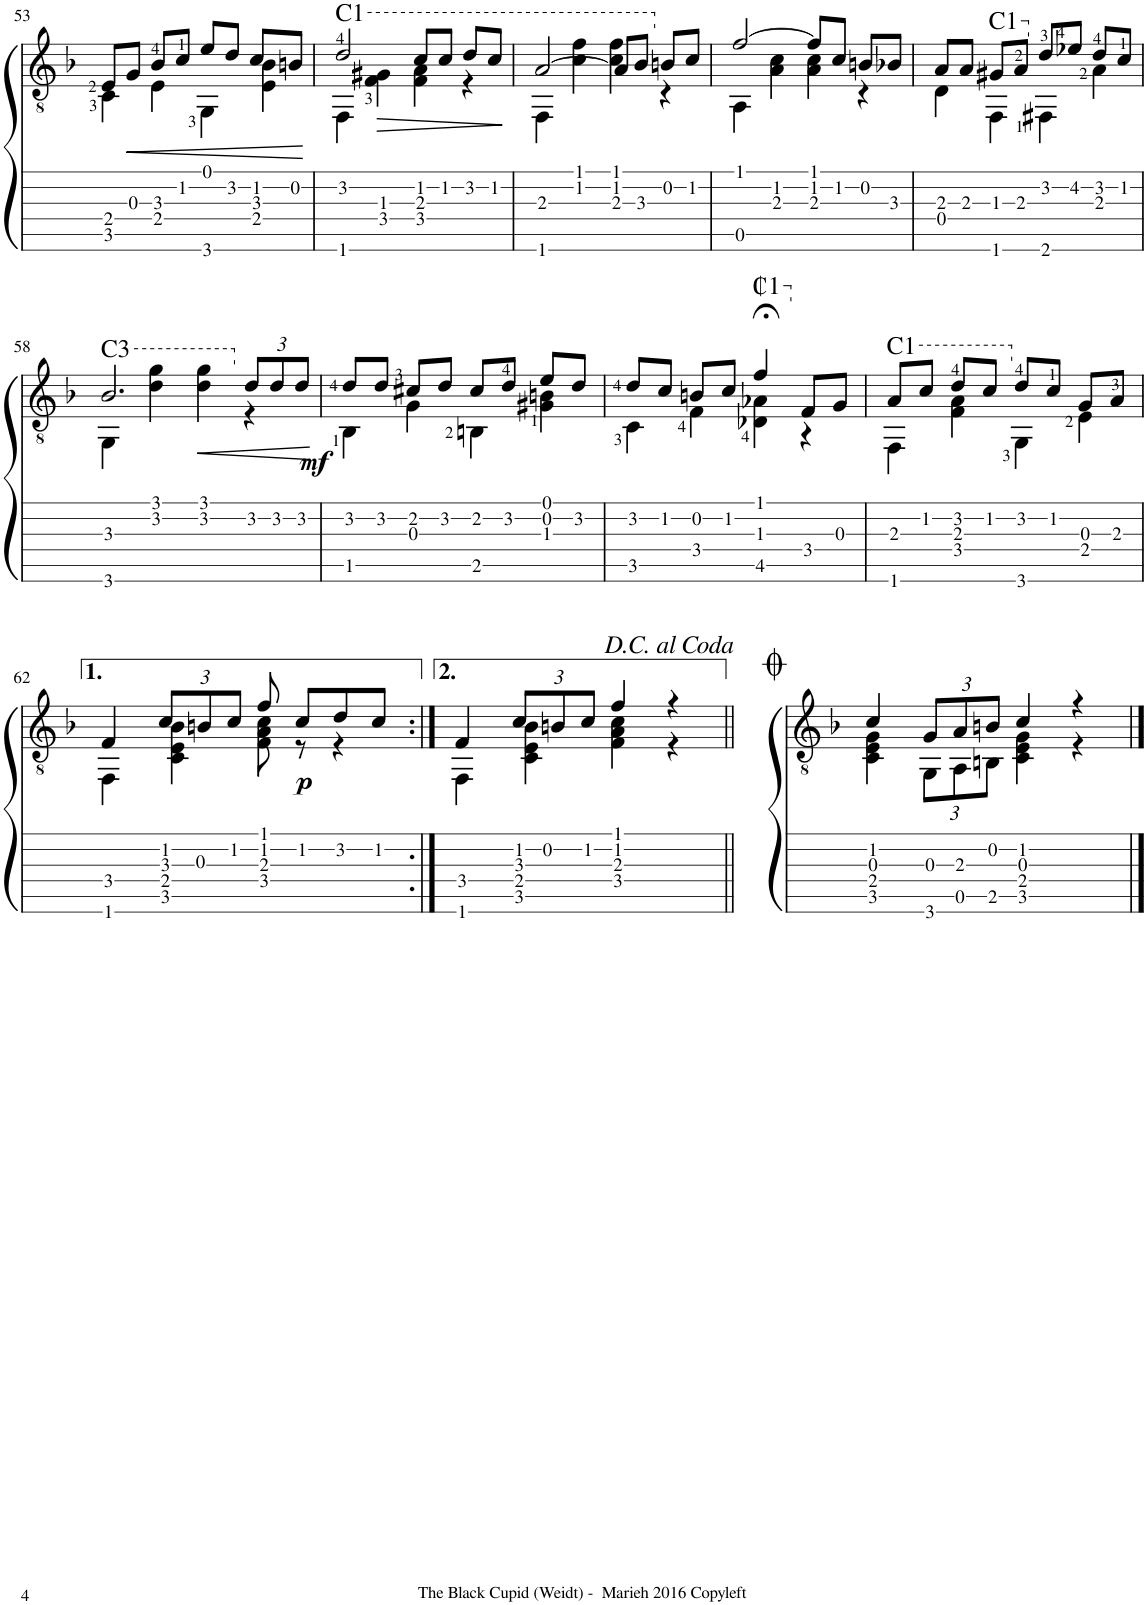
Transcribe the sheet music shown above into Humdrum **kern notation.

**kern	**kern	**dynam
*part2	*part1	*part1
*staff2	*staff1	*staff1
*I"Guitare classique [Tablature]	*I"Guitare classique	*
!!LO:PB:g=z
*	*clefGv2	*
*k[b-]	*k[b-]	*
*M4/4	*M4/4	*
*met(c)	*met(c)	*
=53	=53	=53
*^	*^	*
8EL	4C	8E/L	4C\	.
!	!	!	!	!LO:HP:b
8GJ	.	8G/J	.	<
8B-L	4E	8B-/L	4E\	.
8cJ	.	8c/J	.	.
8eL	4GG	8e/L	4GG\	.
8dJ	.	8d/J	.	.
8cL	4E 4B-	8c/L	4E\ 4B-\	.
8BnJ	.	8Bn/J	.	.
*v	*v	*	*	*
*	*v	*v	*
.	.	[
=54	=54	=54
*^	*^	*
!	!	!LO:TX:a:t=C1	!	!
2d	4FF	2d/	4FF\	.
!	!	!	!	!LO:HP:b
.	4F 4G#X	.	4F\ 4G#X\	>
8cL	4F 4A	8c/L	4F\ 4A\	.
8cJ	.	8c/J	.	.
8dL	4r	8d/L	4r	.
8cJ	.	8c/J	.	.
=55	=55	=55	=55	=55
[2A	4FF	[2A/	4FF\	.
.	4c 4f	.	4c\ 4f\	.
8AL]	4c 4f	8A/L]	4c\ 4f\	.
8B-J	.	8B-/J	.	.
8BnL	4r	8Bn/L	4r	.
8cJ	.	8c/J	.	.
=56	=56	=56	=56	=56
[2f	4AA	[2f/	4AA\	.
.	4A 4c	.	4A\ 4c\	.
8fL]	4A 4c	8f/L]	4A\ 4c\	.
8cJ	.	8c/J	.	.
8BnL	4r	8Bn/L	4r	.
8B-XJ	.	8B-X/J	.	.
=57	=57	=57	=57	=57
8AL	4D	8A/L	4D\	.
8AJ	.	8A/J	.	.
!	!	!LO:TX:a:t=C1	!	!
8G#XL	4FF	8G#X/L	4FF\	.
8AJ	.	8A/J	.	.
8dL	4FF#X	8d/L	4FF#X\	.
8e-XJ	.	8e-X/J	.	.
8dL	4A	8d/L	4A\	.
8cJ	.	8c/J	.	.
!!LO:LB:g=z	!!
=58	=58	=58	=58	=58
!	!	!LO:TX:a:t=C3	!	!
2.B-	4GG	2.B-/	4GG\	.
.	4d 4g	.	4d\ 4g\	.
.	4d 4g	.	4d\ 4g\	.
*Xbrackettup	*	*Xbrackettup	*	*
12dL	4r	12d/L	4r	.
12d	.	12d/	.	.
12dJ	.	12d/J	.	.
*v	*v	*	*	*
*	*v	*v	*
.	.	]
=59	=59	=59
*^	*^	*
!	!	!	!	!LO:DY:b
8dL	4BB-	8d/L	4BB-\	mf
8dJ	.	8d/J	.	.
8c#XL	4G	8c#X/L	4G\	.
8dJ	.	8d/J	.	.
8c#L	4BBn	8c#/L	4BBn\	.
8dJ	.	8d/J	.	.
8eL	4G#X 4Bn	8e/L	4G#X\ 4Bn\	.
8dJ	.	8d/J	.	.
=60	=60	=60	=60	=60
8dL	4C	8d/L	4C\	.
8cJ	.	8c/J	.	.
8BnL	4F	8Bn/L	4F\	.
8cJ	.	8c/J	.	.
!	!	!LO:TX:a:t=₵1	!	!
4f	4D-X 4A-X	4f;</	4D-X\ 4A-X\	.
8FL	4r	8F/L	4r	.
8GJ	.	8G/J	.	.
=61	=61	=61	=61	=61
!	!	!LO:TX:a:t=C1	!	!
8AL	4FF	8A/L	4FF\	.
8cJ	.	8c/J	.	.
8dL	4F 4A	8d/L	4F\ 4A\	.
8cJ	.	8c/J	.	.
8dL	4GG	8d/L	4GG\	.
8cJ	.	8c/J	.	.
8GL	4E	8G/L	4E\	.
8AJ	.	8A/J	.	.
!!LO:LB:g=z	!!
=62	=62	=62	=62	=62
4F	4FF	4F/	4FF\	.
12cL	4C 4E 4B-	12c/L	4C\ 4E\ 4B-\	.
12Bn	.	12Bn/	.	.
12cJ	.	12c/J	.	.
8fL	8F 8A 8c	8f/	8F\ 8A\ 8c\	.
!	!	!	!	!LO:DY:b
8cJ	8r	8c/L	8r	p
8dL	4r	8d/	4r	.
8cJ	.	8c/J	.	.
=63:|!	=63:|!	=63:|!	=63:|!	=63:|!
4F	4FF	4F/	4FF\	.
12cL	4C 4E 4B-	12c/L	4C\ 4E\ 4B-\	.
12Bn	.	12Bn/	.	.
12cJ	.	12c/J	.	.
4f	4F 4A 4c	4f/	4F\ 4A\ 4c\	.
4r	4r	4r	4r	.
=64||	=64||	=64||	=64||	=64||
4c	4C 4E 4G	4c/	4C\ 4E\ 4G\	.
12GL	12GGL	12G/L	12GG\L	.
12A	12AA	12A/	12AA\	.
12BnJ	12BBnJ	12Bn/J	12BBn\J	.
4c	4C 4E 4G	4c/	4C\ 4E\ 4G\	.
4r	4r	4r	4r	.
*v	*v	*	*	*
*	*v	*v	*
==	==	==
*-	*-	*-
